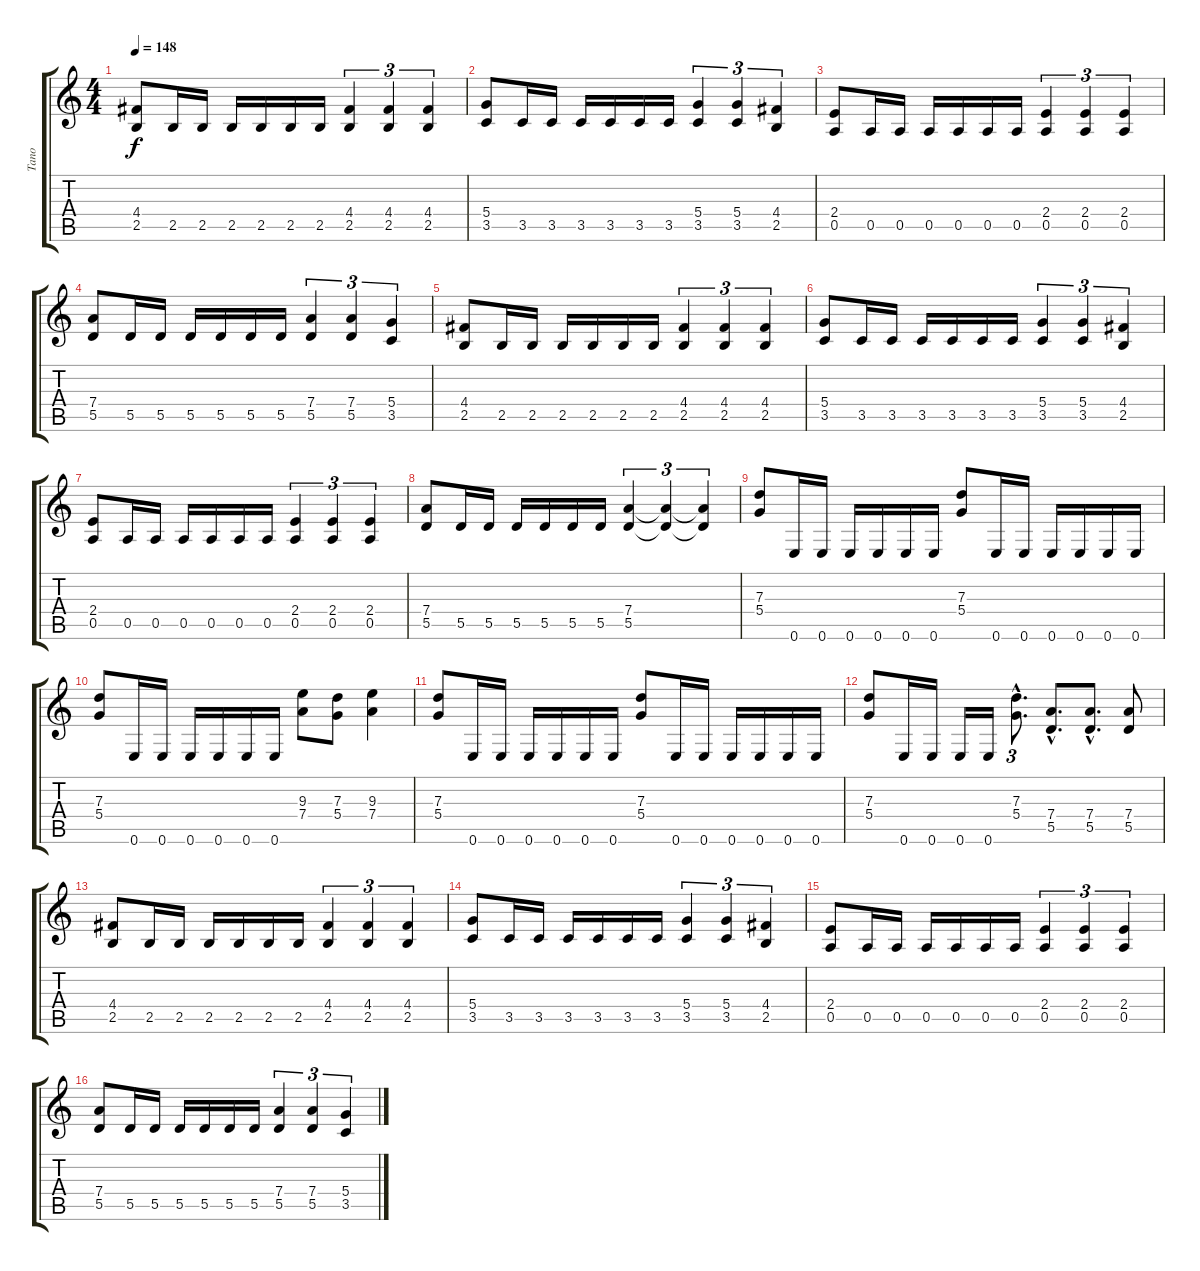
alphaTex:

\track ("Tano" "Tano") {instrument overdrivenguitar}
\staff {score tabs}
\tuning (E4 B3 G3 D3 A2 E2) {hide}
\ts (4 4)
\tempo 148
\clef g2
\ks c
(4.4 2.5).8{dy f} 2.5.16 2.5.16 2.5.16 2.5.16 2.5.16 2.5.16 (4.4 2.5).4{tu (3 2)} (4.4 2.5).4{tu (3 2)} (4.4 2.5).4{tu (3 2)} |
(5.4 3.5).8 3.5.16 3.5.16 3.5.16 3.5.16 3.5.16 3.5.16 (5.4 3.5).4{tu (3 2)} (5.4 3.5).4{tu (3 2)} (4.4 2.5).4{tu (3 2)} |
(2.4 0.5).8 0.5.16 0.5.16 0.5.16 0.5.16 0.5.16 0.5.16 (2.4 0.5).4{tu (3 2)} (2.4 0.5).4{tu (3 2)} (2.4 0.5).4{tu (3 2)} |
(7.4 5.5).8 5.5.16 5.5.16 5.5.16 5.5.16 5.5.16 5.5.16 (7.4 5.5).4{tu (3 2)} (7.4 5.5).4{tu (3 2)} (5.4 3.5).4{tu (3 2)} |
(4.4 2.5).8 2.5.16 2.5.16 2.5.16 2.5.16 2.5.16 2.5.16 (4.4 2.5).4{tu (3 2)} (4.4 2.5).4{tu (3 2)} (4.4 2.5).4{tu (3 2)} |
(5.4 3.5).8 3.5.16 3.5.16 3.5.16 3.5.16 3.5.16 3.5.16 (5.4 3.5).4{tu (3 2)} (5.4 3.5).4{tu (3 2)} (4.4 2.5).4{tu (3 2)} |
(2.4 0.5).8 0.5.16 0.5.16 0.5.16 0.5.16 0.5.16 0.5.16 (2.4 0.5).4{tu (3 2)} (2.4 0.5).4{tu (3 2)} (2.4 0.5).4{tu (3 2)} |
(7.4 5.5).8 5.5.16 5.5.16 5.5.16 5.5.16 5.5.16 5.5.16 (7.4 5.5).4{tu (3 2)} (7.4{t} 5.5{t}).4{tu (3 2)} (7.4{t} 5.5{t}).4{tu (3 2)} |
(7.3 5.4).8 0.6.16 0.6.16 0.6.16 0.6.16 0.6.16 0.6.16 (7.3 5.4).8 0.6.16 0.6.16 0.6.16 0.6.16 0.6.16 0.6.16 |
(7.3 5.4).8 0.6.16 0.6.16 0.6.16 0.6.16 0.6.16 0.6.16 (9.3 7.4).8 (7.3 5.4).8 (9.3 7.4).4 |
(7.3 5.4).8 0.6.16 0.6.16 0.6.16 0.6.16 0.6.16 0.6.16 (7.3 5.4).8 0.6.16 0.6.16 0.6.16 0.6.16 0.6.16 0.6.16 |
(7.3 5.4).8 0.6.16 0.6.16 0.6.16 0.6.16 (7.3{hac} 5.4{hac}).8{d tu (3 2)} (7.4{hac} 5.5{hac}).8{d} (7.4{hac} 5.5{hac}).8{d} (7.4 5.5).8 |
(4.4 2.5).8 2.5.16 2.5.16 2.5.16 2.5.16 2.5.16 2.5.16 (4.4 2.5).4{tu (3 2)} (4.4 2.5).4{tu (3 2)} (4.4 2.5).4{tu (3 2)} |
(5.4 3.5).8 3.5.16 3.5.16 3.5.16 3.5.16 3.5.16 3.5.16 (5.4 3.5).4{tu (3 2)} (5.4 3.5).4{tu (3 2)} (4.4 2.5).4{tu (3 2)} |
(2.4 0.5).8 0.5.16 0.5.16 0.5.16 0.5.16 0.5.16 0.5.16 (2.4 0.5).4{tu (3 2)} (2.4 0.5).4{tu (3 2)} (2.4 0.5).4{tu (3 2)} |
(7.4 5.5).8 5.5.16 5.5.16 5.5.16 5.5.16 5.5.16 5.5.16 (7.4 5.5).4{tu (3 2)} (7.4 5.5).4{tu (3 2)} (5.4 3.5).4{tu (3 2)}
